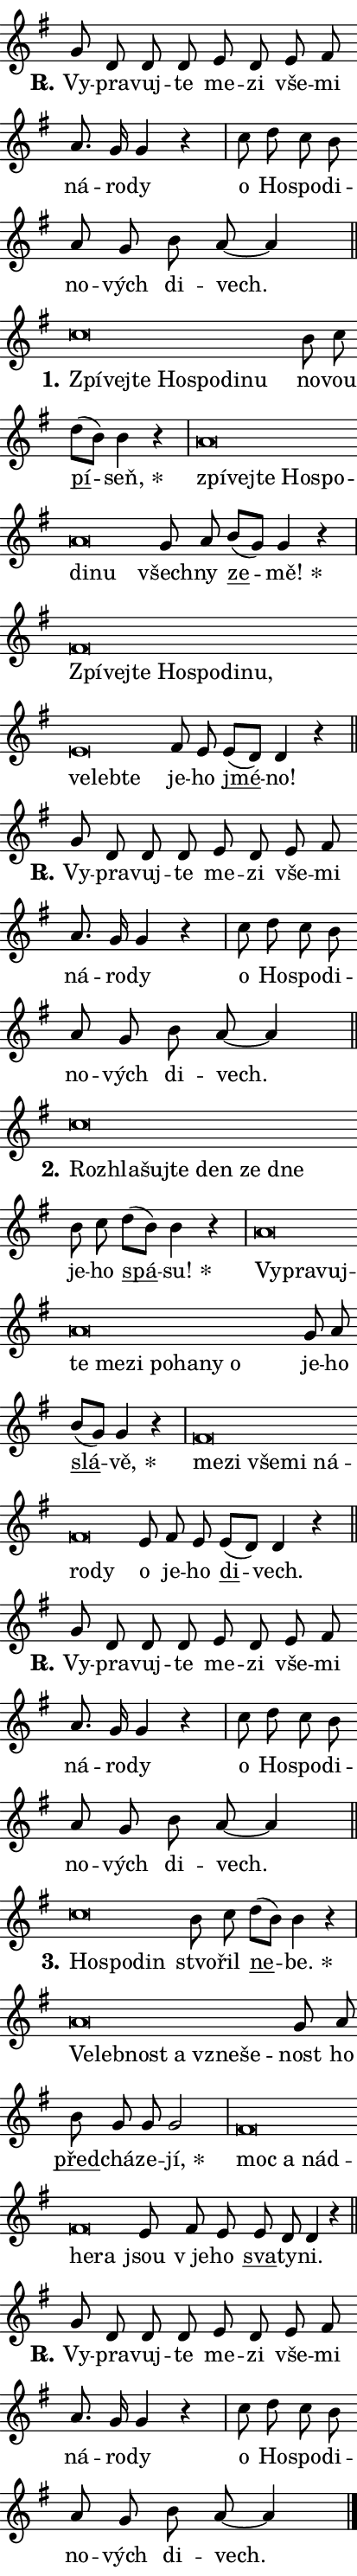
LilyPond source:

\version "2.24.0"
\header { tagline = "" }
\paper {
  indent = 0\cm
  top-margin = 0\cm
  right-margin = 0\cm
  bottom-margin = 0\cm
  left-margin = 0\cm
  paper-width = 7\cm
  page-breaking = #ly:one-page-breaking
  system-system-spacing.basic-distance = #11
  score-system-spacing.basic-distance = #11
  ragged-last = ##f
}


%% Author: Thomas Morley
%% https://lists.gnu.org/archive/html/lilypond-user/2020-05/msg00002.html
#(define (line-position grob)
"Returns position of @var[grob} in current system:
   @code{'start}, if at first time-step
   @code{'end}, if at last time-step
   @code{'middle} otherwise
"
  (let* ((col (ly:item-get-column grob))
         (ln (ly:grob-object col 'left-neighbor))
         (rn (ly:grob-object col 'right-neighbor))
         (col-to-check-left (if (ly:grob? ln) ln col))
         (col-to-check-right (if (ly:grob? rn) rn col))
         (break-dir-left
           (and
             (ly:grob-property col-to-check-left 'non-musical #f)
             (ly:item-break-dir col-to-check-left)))
         (break-dir-right
           (and
             (ly:grob-property col-to-check-right 'non-musical #f)
             (ly:item-break-dir col-to-check-right))))
        (cond ((eqv? 1 break-dir-left) 'start)
              ((eqv? -1 break-dir-right) 'end)
              (else 'middle))))

#(define (tranparent-at-line-position vctor)
  (lambda (grob)
  "Relying on @code{line-position} select the relevant enry from @var{vctor}.
Used to determine transparency,"
    (case (line-position grob)
      ((end) (not (vector-ref vctor 0)))
      ((middle) (not (vector-ref vctor 1)))
      ((start) (not (vector-ref vctor 2))))))

noteHeadBreakVisibility =
#(define-music-function (break-visibility)(vector?)
"Makes @code{NoteHead}s transparent relying on @var{break-visibility}"
#{
  \override NoteHead.transparent =
    #(tranparent-at-line-position break-visibility)
#})

#(define delete-ledgers-for-transparent-note-heads
  (lambda (grob)
    "Reads whether a @code{NoteHead} is transparent.
If so this @code{NoteHead} is removed from @code{'note-heads} from
@var{grob}, which is supposed to be @code{LedgerLineSpanner}.
As a result ledgers are not printed for this @code{NoteHead}"
    (let* ((nhds-array (ly:grob-object grob 'note-heads))
           (nhds-list
             (if (ly:grob-array? nhds-array)
                 (ly:grob-array->list nhds-array)
                 '()))
           ;; Relies on the transparent-property being done before
           ;; Staff.LedgerLineSpanner.after-line-breaking is executed.
           ;; This is fragile ...
           (to-keep
             (remove
               (lambda (nhd)
                 (ly:grob-property nhd 'transparent #f))
               nhds-list)))
      ;; TODO find a better method to iterate over grob-arrays, similiar
      ;; to filter/remove etc for lists
      ;; For now rebuilt from scratch
      (set! (ly:grob-object grob 'note-heads)  '())
      (for-each
        (lambda (nhd)
          (ly:pointer-group-interface::add-grob grob 'note-heads nhd))
        to-keep))))

hideNotes = {
  \noteHeadBreakVisibility #begin-of-line-visible
}
unHideNotes = {
  \noteHeadBreakVisibility #all-visible
}

% work-around for resetting accidentals
% https://lilypond.org/doc/v2.23/Documentation/notation/displaying-rhythms#unmetered-music
cadenzaMeasure = {
  \cadenzaOff
  \partial 1024 s1024
  \cadenzaOn
}

#(define-markup-command (accent layout props text) (markup?)
  "Underline accented syllable"
  (interpret-markup layout props
    #{\markup \override #'(offset . 4.3) \underline { #text }#}))

responsum = \markup \concat {
  "R" \hspace #-1.05 \path #0.1 #'((moveto 0 0.07) (lineto 0.9 0.8)) \hspace #0.05 "."
}

\layout {
    \context {
        \Staff
        \remove "Time_signature_engraver"
        \override LedgerLineSpanner.after-line-breaking = #delete-ledgers-for-transparent-note-heads
    }
    \context {
        \Voice {
            \override NoteHead.output-attributes = #'((class . "notehead"))
            \override Hairpin.height = #0.55
        }
    }
    \context {
        \Lyrics {
            \override StanzaNumber.output-attributes = #'((class . "stanzanumber"))
            \override LyricSpace.minimum-distance = #0.9
            \override LyricText.font-name = #"TeX Gyre Schola"
            \override LyricText.font-size = 1
            \override StanzaNumber.font-name = #"TeX Gyre Schola Bold"
            \override StanzaNumber.font-size = 1
        }
    }
}

% magnetic-lyrics.ily
%
%   written by
%     Jean Abou Samra <jean@abou-samra.fr>
%     Werner Lemberg <wl@gnu.org>
%
%   adapted by
%     Jiri Hon <jiri.hon@gmail.com>
%
% Version 2022-Apr-15

% https://www.mail-archive.com/lilypond-user@gnu.org/msg149350.html

#(define (Left_hyphen_pointer_engraver context)
   "Collect syllable-hyphen-syllable occurrences in lyrics and store
them in properties.  This engraver only looks to the left.  For
example, if the lyrics input is @code{foo -- bar}, it does the
following.

@itemize @bullet
@item
Set the @code{text} property of the @code{LyricHyphen} grob between
@q{foo} and @q{bar} to @code{foo}.

@item
Set the @code{left-hyphen} property of the @code{LyricText} grob with
text @q{foo} to the @code{LyricHyphen} grob between @q{foo} and
@q{bar}.
@end itemize

Use this auxiliary engraver in combination with the
@code{lyric-@/text::@/apply-@/magnetic-@/offset!} hook."
   (let ((hyphen #f)
         (text #f))
     (make-engraver
      (acknowledgers
       ((lyric-syllable-interface engraver grob source-engraver)
        (set! text grob)))
      (end-acknowledgers
       ((lyric-hyphen-interface engraver grob source-engraver)
        ;(when (not (grob::has-interface grob 'lyric-space-interface))
          (set! hyphen grob)));)
      ((stop-translation-timestep engraver)
       (when (and text hyphen)
         (ly:grob-set-object! text 'left-hyphen hyphen))
       (set! text #f)
       (set! hyphen #f)))))

#(define (lyric-text::apply-magnetic-offset! grob)
   "If the space between two syllables is less than the value in
property @code{LyricText@/.details@/.squash-threshold}, move the right
syllable to the left so that it gets concatenated with the left
syllable.

Use this function as a hook for
@code{LyricText@/.after-@/line-@/breaking} if the
@code{Left_@/hyphen_@/pointer_@/engraver} is active."
   (let ((hyphen (ly:grob-object grob 'left-hyphen #f)))
     (when hyphen
       (let ((left-text (ly:spanner-bound hyphen LEFT)))
         (when (grob::has-interface left-text 'lyric-syllable-interface)
           (let* ((common (ly:grob-common-refpoint grob left-text X))
                  (this-x-ext (ly:grob-extent grob common X))
                  (left-x-ext
                   (begin
                     ;; Trigger magnetism for left-text.
                     (ly:grob-property left-text 'after-line-breaking)
                     (ly:grob-extent left-text common X)))
                  ;; `delta` is the gap width between two syllables.
                  (delta (- (interval-start this-x-ext)
                            (interval-end left-x-ext)))
                  (details (ly:grob-property grob 'details))
                  (threshold (assoc-get 'squash-threshold details 0.2)))
             (when (< delta threshold)
               (let* (;; We have to manipulate the input text so that
                      ;; ligatures crossing syllable boundaries are not
                      ;; disabled.  For languages based on the Latin
                      ;; script this is essentially a beautification.
                      ;; However, for non-Western scripts it can be a
                      ;; necessity.
                      (lt (ly:grob-property left-text 'text))
                      (rt (ly:grob-property grob 'text))
                      (is-space (grob::has-interface hyphen 'lyric-space-interface))
                      (space (if is-space " " ""))
                      (space-markup (grob-interpret-markup grob " "))
                      (space-size (interval-length (ly:stencil-extent space-markup X)))
                      (extra-delta (if is-space space-size 0))
                      ;; Append new syllable.
                      (ltrt-space (if (and (string? lt) (string? rt))
                                (string-append lt space rt)
                                (make-concat-markup (list lt space rt))))
                      ;; Right-align `ltrt` to the right side.
                      (ltrt-space-markup (grob-interpret-markup
                               grob
                               (make-translate-markup
                                (cons (interval-length this-x-ext) 0)
                                (make-right-align-markup ltrt-space)))))
                 (begin
                   ;; Don't print `left-text`.
                   (ly:grob-set-property! left-text 'stencil #f)
                   ;; Set text and stencil (which holds all collected
                   ;; syllables so far) and shift it to the left.
                   (ly:grob-set-property! grob 'text ltrt-space)
                   (ly:grob-set-property! grob 'stencil ltrt-space-markup)
                   (ly:grob-translate-axis! grob (- (- delta extra-delta)) X))))))))))


#(define (lyric-hyphen::displace-bounds-first grob)
   ;; Make very sure this callback isn't triggered too early.
   (let ((left (ly:spanner-bound grob LEFT))
         (right (ly:spanner-bound grob RIGHT)))
     (ly:grob-property left 'after-line-breaking)
     (ly:grob-property right 'after-line-breaking)
     (ly:lyric-hyphen::print grob)))

squashThreshold = #0.4

\layout {
  \context {
    \Lyrics
    \consists #Left_hyphen_pointer_engraver
    \override LyricText.after-line-breaking =
      #lyric-text::apply-magnetic-offset!
    \override LyricHyphen.stencil = #lyric-hyphen::displace-bounds-first
    \override LyricText.details.squash-threshold = \squashThreshold
    \override LyricHyphen.minimum-distance = 0
    \override LyricHyphen.minimum-length = \squashThreshold
  }
}

squash = \override LyricText.details.squash-threshold = 9999
unSquash = \override LyricText.details.squash-threshold = \squashThreshold

left = \override LyricText.self-alignment-X = #LEFT
unLeft = \revert LyricText.self-alignment-X

starOffset = #(lambda (grob) 
                (let ((x_offset (ly:self-alignment-interface::aligned-on-x-parent grob)))
                  (if (= x_offset 0) 0 (+ x_offset 1.2))))

star = #(define-music-function (syllable)(string?)
"Append star separator at the end of a syllable"
#{
  \once \override LyricText.X-offset = #starOffset
  \lyricmode { \markup {
    #syllable
    \override #'((font-name . "TeX Gyre Schola Bold")) \hspace #0.2 \lower #0.65 \larger "*"
  } }
#})

starAccent = #(define-music-function (syllable)(string?)
"Append star separator at the end of a syllable and make accent"
#{
  \once \override LyricText.X-offset = #starOffset
  \lyricmode { \markup {
    \accent #syllable
    \override #'((font-name . "TeX Gyre Schola Bold")) \hspace #0.2 \lower #0.65 \larger "*"
  } }
#})

breath = #(define-music-function (syllable)(string?)
"Append breathing indicator at the end of a syllable"
#{
  \lyricmode { \markup { #syllable "+" } }
#})

optionalBreath = #(define-music-function (syllable)(string?)
"Append optional breathing indicator at the end of a syllable"
#{
  \lyricmode { \markup { #syllable "(+)" } }
#})


\score {
    <<
        \new Voice = "melody" { \cadenzaOn \key g \major \relative { g'8 d d d e d e fis \bar "" a8. g16 g4 r \cadenzaMeasure \bar "|" c8 d c b \bar "" a g b a~ a4 \cadenzaMeasure \bar "||" \break } }
        \new Lyrics \lyricsto "melody" { \lyricmode { \set stanza = \responsum
Vy -- pra -- vuj -- te me -- zi vše -- mi ná -- ro -- dy o Ho -- spo -- di -- no -- vých di -- vech. } }
    >>
    \layout {}
}

\score {
    <<
        \new Voice = "melody" { \cadenzaOn \key g \major \relative { c''\breve*1/16 \hideNotes \breve*1/16 \bar "" \breve*1/16 \bar "" \breve*1/16 \bar "" \breve*1/16 \bar "" \breve*1/16 \breve*1/16 \bar "" \unHideNotes b8 c \bar "" d[( b)] b4 r \cadenzaMeasure \bar "|" a\breve*1/16 \hideNotes \breve*1/16 \bar "" \breve*1/16 \bar "" \breve*1/16 \bar "" \breve*1/16 \bar "" \breve*1/16 \breve*1/16 \bar "" \unHideNotes g8 a \bar "" b[( g)] g4 r \cadenzaMeasure \bar "|" fis\breve*1/16 \hideNotes \breve*1/16 \bar "" \breve*1/16 \bar "" \breve*1/16 \bar "" \breve*1/16 \bar "" \breve*1/16 \breve*1/16 \bar "" \unHideNotes e\breve*1/16 \hideNotes \breve*1/16 \breve*1/16 \bar "" \unHideNotes fis8 e \bar "" e[( d)] d4 r \cadenzaMeasure \bar "||" \break } }
        \new Lyrics \lyricsto "melody" { \lyricmode { \set stanza = "1."
\left Zpí -- \squash vej -- te Ho -- spo -- di -- nu \unLeft \unSquash no -- vou \markup \accent pí -- \star seň, \left zpí -- \squash vej -- te Ho -- spo -- di -- nu \unLeft \unSquash všech -- ny \markup \accent ze -- \star mě! \left Zpí -- \squash vej -- te Ho -- spo -- di -- nu, \left \unLeft \unSquash ve -- \squash leb -- te \unLeft \unSquash je -- ho \markup \accent jmé -- no! } }
    >>
    \layout {}
}

\score {
    <<
        \new Voice = "melody" { \cadenzaOn \key g \major \relative { g'8 d d d e d e fis \bar "" a8. g16 g4 r \cadenzaMeasure \bar "|" c8 d c b \bar "" a g b a~ a4 \cadenzaMeasure \bar "||" \break } }
        \new Lyrics \lyricsto "melody" { \lyricmode { \set stanza = \responsum
Vy -- pra -- vuj -- te me -- zi vše -- mi ná -- ro -- dy o Ho -- spo -- di -- no -- vých di -- vech. } }
    >>
    \layout {}
}

\score {
    <<
        \new Voice = "melody" { \cadenzaOn \key g \major \relative { c''\breve*1/16 \hideNotes \breve*1/16 \bar "" \breve*1/16 \bar "" \breve*1/16 \bar "" \breve*1/16 \bar "" \breve*1/16 \breve*1/16 \bar "" \unHideNotes b8 c \bar "" d[( b)] b4 r \cadenzaMeasure \bar "|" a\breve*1/16 \hideNotes \breve*1/16 \bar "" \breve*1/16 \bar "" \breve*1/16 \bar "" \breve*1/16 \bar "" \breve*1/16 \bar "" \breve*1/16 \bar "" \breve*1/16 \bar "" \breve*1/16 \breve*1/16 \bar "" \unHideNotes g8 a \bar "" b[( g)] g4 r \cadenzaMeasure \bar "|" fis\breve*1/16 \hideNotes \breve*1/16 \bar "" \breve*1/16 \bar "" \breve*1/16 \bar "" \breve*1/16 \bar "" \breve*1/16 \breve*1/16 \bar "" \unHideNotes e8 fis e \bar "" e[( d)] d4 r \cadenzaMeasure \bar "||" \break } }
        \new Lyrics \lyricsto "melody" { \lyricmode { \set stanza = "2."
\left Roz -- \squash hla -- šuj -- te den ze dne \unLeft \unSquash je -- ho \markup \accent spá -- \star su! \left Vy -- \squash pra -- vuj -- te me -- zi po -- ha -- ny o \unLeft \unSquash je -- ho \markup \accent slá -- \star vě, \left me -- \squash zi vše -- mi ná -- ro -- dy \unLeft \unSquash o je -- ho \markup \accent di -- vech. } }
    >>
    \layout {}
}

\score {
    <<
        \new Voice = "melody" { \cadenzaOn \key g \major \relative { g'8 d d d e d e fis \bar "" a8. g16 g4 r \cadenzaMeasure \bar "|" c8 d c b \bar "" a g b a~ a4 \cadenzaMeasure \bar "||" \break } }
        \new Lyrics \lyricsto "melody" { \lyricmode { \set stanza = \responsum
Vy -- pra -- vuj -- te me -- zi vše -- mi ná -- ro -- dy o Ho -- spo -- di -- no -- vých di -- vech. } }
    >>
    \layout {}
}

\score {
    <<
        \new Voice = "melody" { \cadenzaOn \key g \major \relative { c''\breve*1/16 \hideNotes \breve*1/16 \breve*1/16 \bar "" \unHideNotes b8 c \bar "" d[( b)] b4 r \cadenzaMeasure \bar "|" a\breve*1/16 \hideNotes \breve*1/16 \bar "" \breve*1/16 \bar "" \breve*1/16 \bar "" \breve*1/16 \breve*1/16 \bar "" \unHideNotes g8 a \bar "" b g g g2 \cadenzaMeasure \bar "|" fis\breve*1/16 \hideNotes \breve*1/16 \bar "" \breve*1/16 \bar "" \breve*1/16 \breve*1/16 \bar "" \unHideNotes e8 fis e \bar "" e d d4 r \cadenzaMeasure \bar "||" \break } }
        \new Lyrics \lyricsto "melody" { \lyricmode { \set stanza = "3."
\left Ho -- \squash spo -- din \unLeft \unSquash stvo -- řil \markup \accent ne -- \star be. \left Ve -- \squash leb -- nost a vzne -- še -- \unLeft \unSquash nost ho \markup \accent před -- chá -- ze -- \star jí, \left moc \squash a nád -- he -- ra \unLeft \unSquash jsou "v je" -- ho \markup \accent sva -- ty -- ni. } }
    >>
    \layout {}
}

\score {
    <<
        \new Voice = "melody" { \cadenzaOn \key g \major \relative { g'8 d d d e d e fis \bar "" a8. g16 g4 r \cadenzaMeasure \bar "|" c8 d c b \bar "" a g b a~ a4 \cadenzaMeasure \bar "||" \break } \bar "|." }
        \new Lyrics \lyricsto "melody" { \lyricmode { \set stanza = \responsum
Vy -- pra -- vuj -- te me -- zi vše -- mi ná -- ro -- dy o Ho -- spo -- di -- no -- vých di -- vech. } }
    >>
    \layout {}
}
